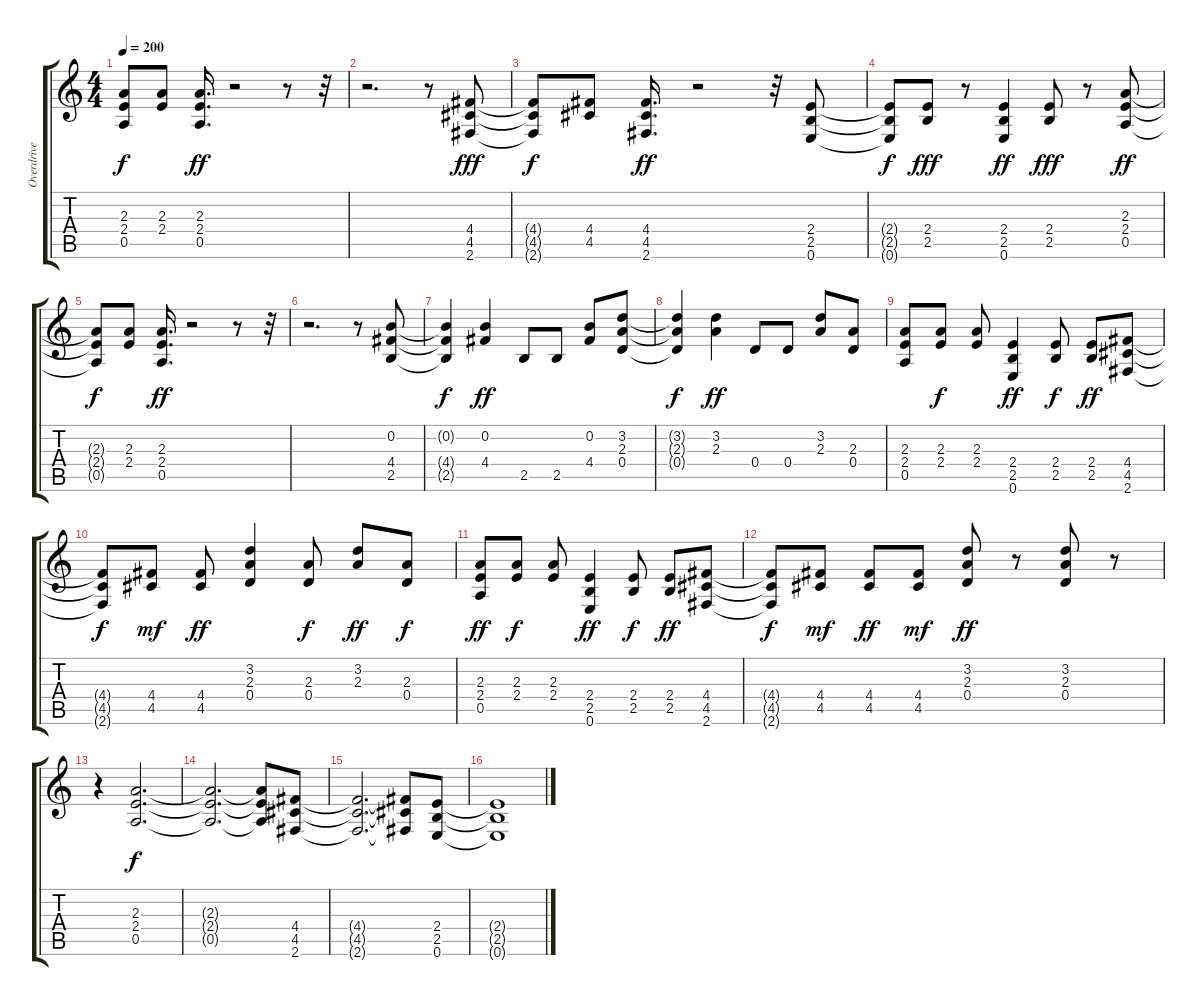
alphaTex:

\track ("Overdrive Effect1(Ka)" "Overdrive ") {instrument overdrivenguitar}
\staff {score tabs}
\tuning (E4 B3 G3 D3 A2 E2) {hide}
\ts (4 4)
\tempo 200
\clef g2
\ks c
(2.3{t} 2.4{t} 0.5{t}).8{dy f} (2.3 2.4).8 (2.3 2.4 0.5).16{d dy ff} r.2 r.8 r.32 |
r.2{d} r.8 (4.4 4.5 2.6).8{dy fff} |
(4.4{t} 4.5{t} 2.6{t}).8{dy f} (4.4 4.5).8 (4.4 4.5 2.6).16{d dy ff} r.2 r.32 (2.4 2.5 0.6).8 |
(2.4{t} 2.5{t} 0.6{t}).8{dy f} (2.4 2.5).8{dy fff} r.8 (2.4 2.5 0.6).4{dy ff} (2.4 2.5).8{dy fff} r.8 (2.3 2.4 0.5).8{dy ff} |
(2.3{t} 2.4{t} 0.5{t}).8{dy f} (2.3 2.4).8 (2.3 2.4 0.5).16{d dy ff} r.2 r.8 r.32 |
r.2{d} r.8 (0.2 4.4 2.5).8 |
(0.2{t} 4.4{t} 2.5{t}).4{dy f} (0.2 4.4).4{dy ff} 2.5.8 2.5.8 (0.2 4.4).8 (3.2 2.3 0.4).8 |
(3.2{t} 2.3{t} 0.4{t}).4{dy f} (3.2 2.3).4{dy ff} 0.4.8 0.4.8 (3.2 2.3).8 (2.3 0.4).8 |
(2.3 2.4 0.5).8 (2.3 2.4).8{dy f} (2.3 2.4).8 (2.4 2.5 0.6).4{dy ff} (2.4 2.5).8{dy f} (2.4 2.5).8{dy ff} (4.4 4.5 2.6).8 |
(4.4{t} 4.5{t} 2.6{t}).8{dy f} (4.4 4.5).8{dy mf} (4.4 4.5).8{dy ff} (3.2 2.3 0.4).4 (2.3 0.4).8{dy f} (3.2 2.3).8{dy ff} (2.3 0.4).8{dy f} |
(2.3 2.4 0.5).8{dy ff} (2.3 2.4).8{dy f} (2.3 2.4).8 (2.4 2.5 0.6).4{dy ff} (2.4 2.5).8{dy f} (2.4 2.5).8{dy ff} (4.4 4.5 2.6).8 |
(4.4{t} 4.5{t} 2.6{t}).8{dy f} (4.4 4.5).8{dy mf} (4.4 4.5).8{dy ff} (4.4 4.5).8{dy mf} (3.2 2.3 0.4).8{dy ff} r.8 (3.2 2.3 0.4).8 r.8 |
r.4 (2.3 2.4 0.5).2{d dy f} |
(2.3{t} 2.4{t} 0.5{t}).2{d} (2.3{t} 2.4{t} 0.5{t}).8 (4.4 4.5 2.6).8 |
(4.4{t} 4.5{t} 2.6{t}).2{d} (4.4{t} 4.5{t} 2.6{t}).8 (2.4 2.5 0.6).8 |
(2.4{t} 2.5{t} 0.6{t}).1
